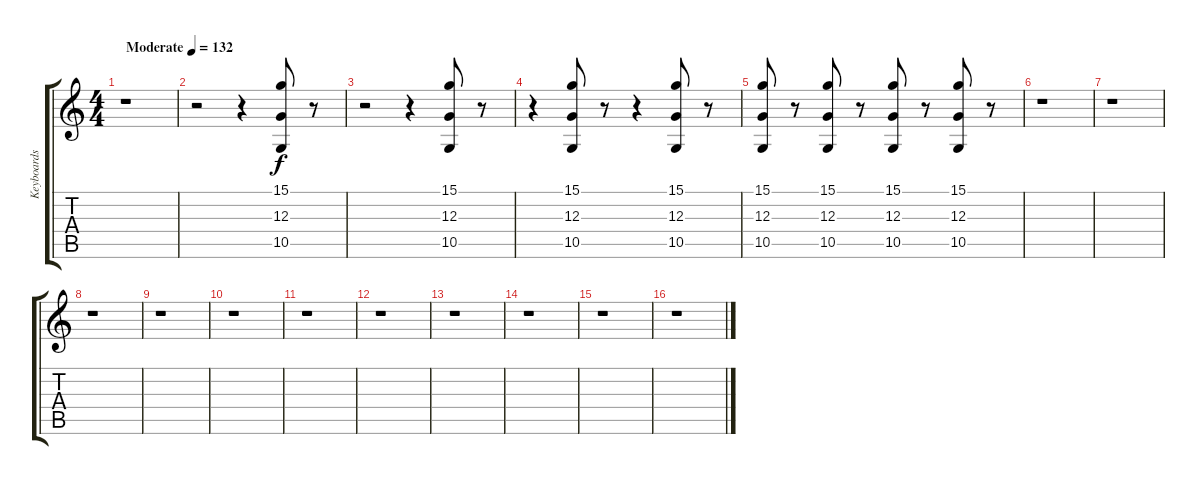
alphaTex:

\track ("Keyboards" "Keyboards") {instrument stringensemble1}
\staff {score tabs}
\tuning (E4 B3 G3 D3 A2 E2) {hide}
\ts (4 4)
\tempo (132 "Moderate")
\clef g2
\ks c
r.1{dy f instrument stringensemble1} |
r.2 r.4 (15.1 12.3 10.5).8 r.8 |
r.2 r.4 (15.1 12.3 10.5).8 r.8 |
r.4 (15.1 12.3 10.5).8 r.8 r.4 (15.1 12.3 10.5).8 r.8 |
(15.1 12.3 10.5).8 r.8 (15.1 12.3 10.5).8 r.8 (15.1 12.3 10.5).8 r.8 (15.1 12.3 10.5).8 r.8 |
r.1 |
r.1 |
r.1 |
r.1 |
r.1 |
r.1 |
r.1 |
r.1 |
r.1 |
r.1 |
r.1
